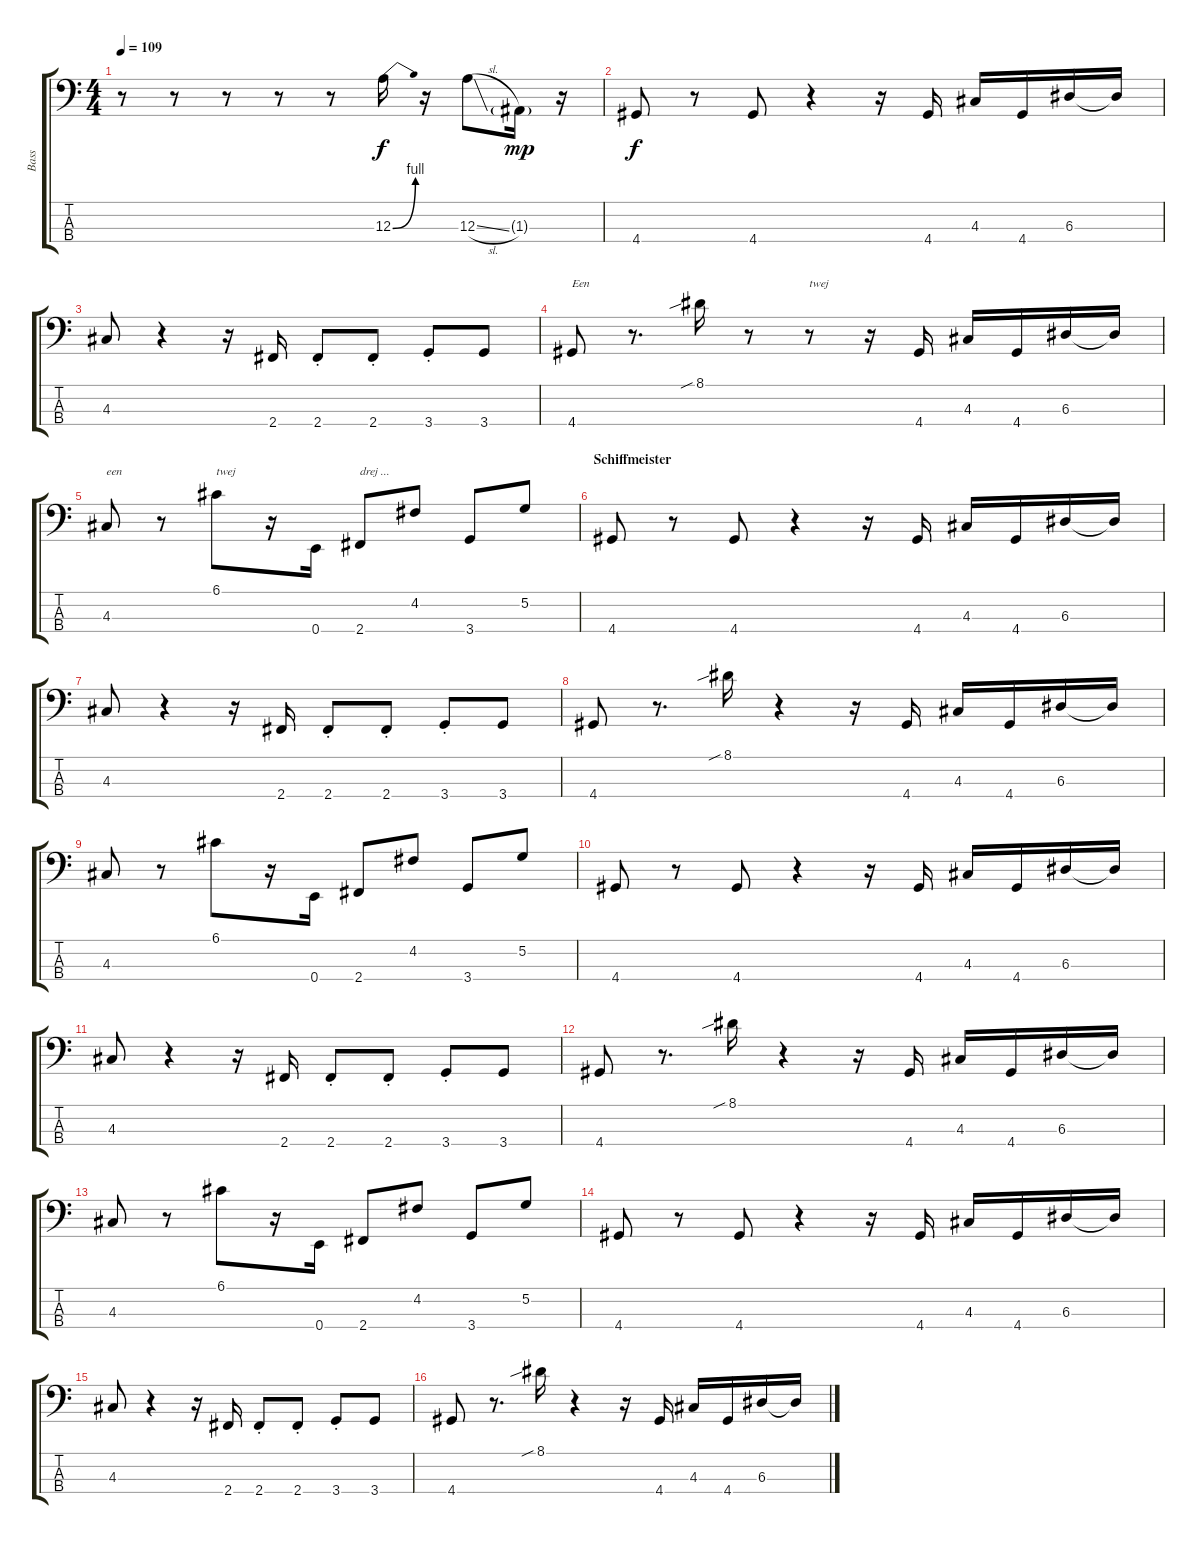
\track ("Bass" "Bass") {instrument electricbassfinger}
\staff {score tabs}
\tuning (G2 D2 A1 E1) {hide}
\ts (4 4)
\tempo 109
\clef f4
\ks c
r.8{dy f instrument electricbassfinger} r.8 r.8 r.8 r.8 12.3{be (bend 0 0 60 4)}.16 r.16 12.3{sl}.8 1.3{g}.16{dy mp} r.16 |
4.4.8{dy f} r.8 4.4.8 r.4 r.16 4.4.16 4.3.16 4.4.16 6.3.16 6.3{t}.16 |
4.3.8 r.4 r.16 2.4.16 2.4{st}.8 2.4{st}.8 3.4{st}.8 3.4.8 |
4.4.8{txt "Een"} r.8{d} 8.1{sib}.16 r.8 r.8{txt "twej"} r.16 4.4.16 4.3.16 4.4.16 6.3.16 6.3{t}.16 |
4.3.8{txt "een"} r.8 6.1.8{txt "twej"} r.16 0.4.16 2.4.8{txt "drej ..."} 4.2.8 3.4.8 5.2.8 |
\section ("" "Schiffmeister")
4.4.8 r.8 4.4.8 r.4 r.16 4.4.16 4.3.16 4.4.16 6.3.16 6.3{t}.16 |
4.3.8 r.4 r.16 2.4.16 2.4{st}.8 2.4{st}.8 3.4{st}.8 3.4.8 |
4.4.8 r.8{d} 8.1{sib}.16 r.4 r.16 4.4.16 4.3.16 4.4.16 6.3.16 6.3{t}.16 |
4.3.8 r.8 6.1.8 r.16 0.4.16 2.4.8 4.2.8 3.4.8 5.2.8 |
4.4.8 r.8 4.4.8 r.4 r.16 4.4.16 4.3.16 4.4.16 6.3.16 6.3{t}.16 |
4.3.8 r.4 r.16 2.4.16 2.4{st}.8 2.4{st}.8 3.4{st}.8 3.4.8 |
4.4.8 r.8{d} 8.1{sib}.16 r.4 r.16 4.4.16 4.3.16 4.4.16 6.3.16 6.3{t}.16 |
4.3.8 r.8 6.1.8 r.16 0.4.16 2.4.8 4.2.8 3.4.8 5.2.8 |
4.4.8 r.8 4.4.8 r.4 r.16 4.4.16 4.3.16 4.4.16 6.3.16 6.3{t}.16 |
4.3.8 r.4 r.16 2.4.16 2.4{st}.8 2.4{st}.8 3.4{st}.8 3.4.8 |
4.4.8 r.8{d} 8.1{sib}.16 r.4 r.16 4.4.16 4.3.16 4.4.16 6.3.16 6.3{t}.16
